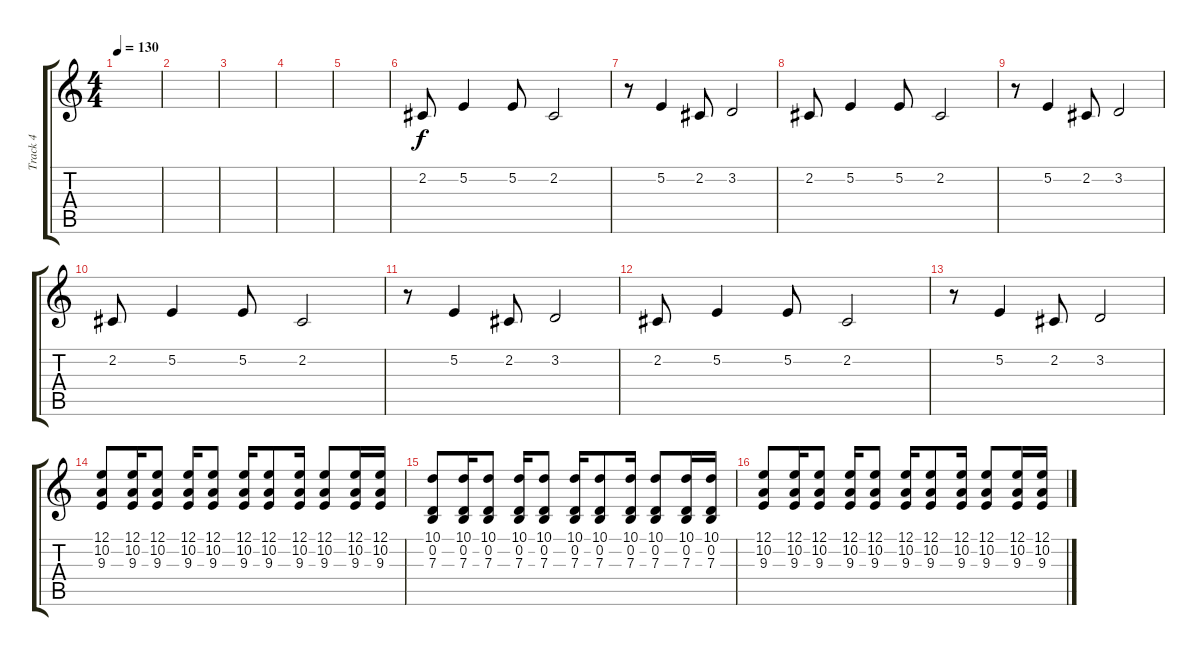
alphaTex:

\track ("Track 4" "Track 4") {instrument harmonica}
\staff {score tabs}
\tuning (E4 B3 G3 D3 A2 E2) {hide}
\ts (4 4)
\tempo 130
\clef g2
\ks c
|
|
|
|
|
2.2.8 5.2.4 5.2.8 2.2.2 |
r.8 5.2.4 2.2.8 3.2.2 |
2.2.8 5.2.4 5.2.8 2.2.2 |
r.8 5.2.4 2.2.8 3.2.2 |
2.2.8 5.2.4 5.2.8 2.2.2 |
r.8 5.2.4 2.2.8 3.2.2 |
2.2.8 5.2.4 5.2.8 2.2.2 |
r.8 5.2.4 2.2.8 3.2.2 |
(12.1 10.2 9.3).8 (12.1 10.2 9.3).16 (12.1 10.2 9.3).8 (12.1 10.2 9.3).16 (12.1 10.2 9.3).8 (12.1 10.2 9.3).16 (12.1 10.2 9.3).8 (12.1 10.2 9.3).16 (12.1 10.2 9.3).8 (12.1 10.2 9.3).16 (12.1 10.2 9.3).16 |
(10.1 0.2 7.3).8 (10.1 0.2 7.3).16 (10.1 0.2 7.3).8 (10.1 0.2 7.3).16 (10.1 0.2 7.3).8 (10.1 0.2 7.3).16 (10.1 0.2 7.3).8 (10.1 0.2 7.3).16 (10.1 0.2 7.3).8 (10.1 0.2 7.3).16 (10.1 0.2 7.3).16 |
(12.1 10.2 9.3).8 (12.1 10.2 9.3).16 (12.1 10.2 9.3).8 (12.1 10.2 9.3).16 (12.1 10.2 9.3).8 (12.1 10.2 9.3).16 (12.1 10.2 9.3).8 (12.1 10.2 9.3).16 (12.1 10.2 9.3).8 (12.1 10.2 9.3).16 (12.1 10.2 9.3).16
